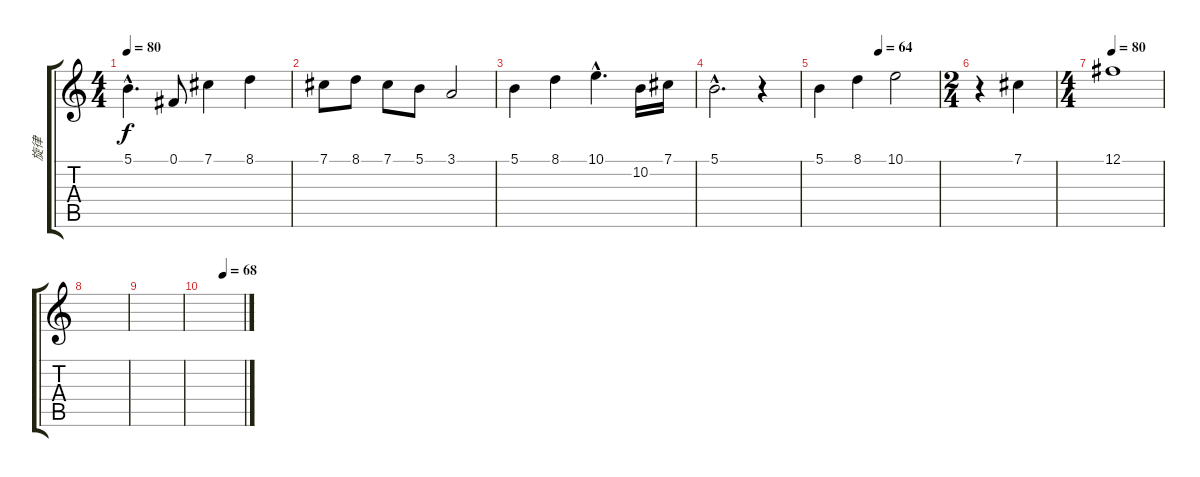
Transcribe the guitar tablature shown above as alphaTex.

\track ("旋律" "旋律") {instrument whistle}
\staff {score tabs}
\tuning (Gb4 Db4 A3 E3 B2 Gb2) {hide}
\ts (4 4)
\tempo 80
\clef g2
\ks c
5.1{hac}.4{d dy f} 0.1.8 7.1.4 8.1.4 |
7.1.8 8.1.8 7.1.8 5.1.8 3.1.2 |
5.1.4 8.1.4 10.1{hac}.4{d} 10.2.16 7.1.16 |
5.1{hac}.2{d} r.4 |
\tempo (64 0.5)
5.1.4 8.1.4 10.1.2 |
\ts (2 4)
r.4 7.1.4 |
\ts (4 4)
\tempo 80
12.1.1 |
|
|
\tempo (68 0.5)
